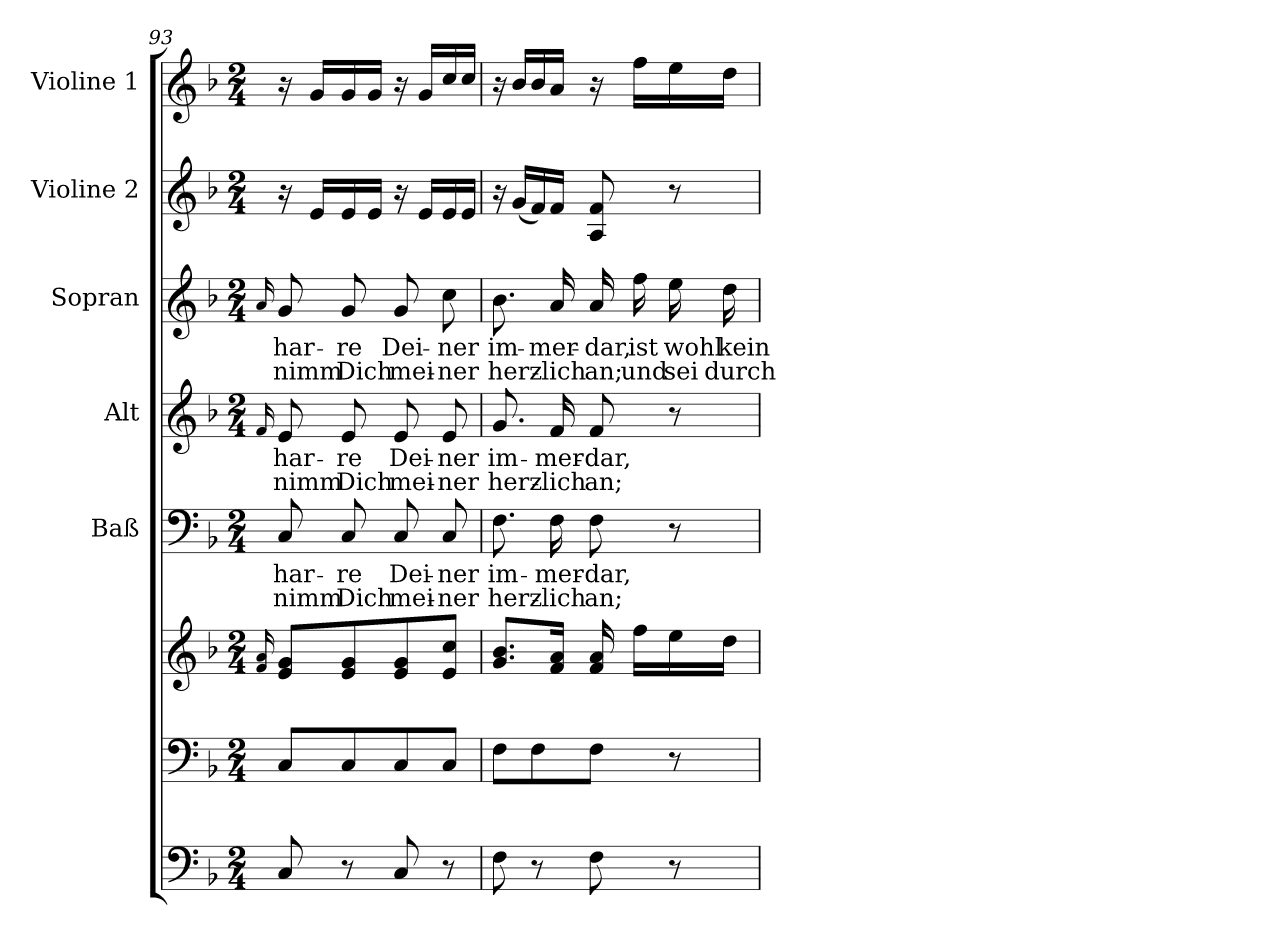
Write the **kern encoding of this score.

**kern	**kern	**kern	**kern	**text	**text	**kern	**text	**text	**kern	**text	**text	**kern	**kern
*part7	*part6	*part6	*part5	*part5	*part5	*part4	*part4	*part4	*part3	*part3	*part3	*part2	*part1
*staff8	*staff7	*staff6	*staff5	*staff5	*staff5	*staff4	*staff4	*staff4	*staff3	*staff3	*staff3	*staff2	*staff1
*	*	*	*I"Baß	*	*	*I"Alt	*	*	*I"Sopran	*	*	*I"Violine 2	*I"Violine 1
*	*	*	*	*	*	*	*	*	*	*	*	*I'Vln	*I'Vln
*clefF4	*clefF4	*clefG2	*clefF4	*	*	*clefG2	*	*	*clefG2	*	*	*clefG2	*clefG2
*ITrd7c12	*	*	*	*	*	*	*	*	*	*	*	*	*
*k[b-]	*k[b-]	*k[b-]	*k[b-]	*	*	*k[b-]	*	*	*k[b-]	*	*	*k[b-]	*k[b-]
*F:	*F:	*F:	*F:	*	*	*F:	*	*	*F:	*	*	*F:	*F:
*M2/4	*M2/4	*M2/4	*M2/4	*	*	*M2/4	*	*	*M2/4	*	*	*M2/4	*M2/4
=93	=93	=93	=93	=93	=93	=93	=93	=93	=93	=93	=93	=93	=93
.	.	16qqf/ 16qqa/	.	.	.	16qqf/	.	.	16qqa/	.	.	.	.
!	!	!	!	!LO:LY:b	!LO:LY:b	!	!LO:LY:b	!LO:LY:b	!	!LO:LY:b	!LO:LY:b	!	!
8CC/	8C/L	8e/ 8g/L	8C/	har-	nimm	8e/	har-	nimm	8g/	har-	nimm	16r	16r
.	.	.	.	.	.	.	.	.	.	.	.	16e/LL	16g/LL
!	!	!	!	!LO:LY:b	!LO:LY:b	!	!LO:LY:b	!LO:LY:b	!	!LO:LY:b	!LO:LY:b	!	!
8r	8C/	8e/ 8g/	8C/	-re	Dich	8e/	-re	Dich	8g/	-re	Dich	16e/	16g/
.	.	.	.	.	.	.	.	.	.	.	.	16e/JJ	16g/JJ
!	!	!	!	!LO:LY:b	!LO:LY:b	!	!LO:LY:b	!LO:LY:b	!	!LO:LY:b	!LO:LY:b	!	!
8CC/	8C/	8e/ 8g/	8C/	Dei-	mei-	8e/	Dei-	mei-	8g/	Dei-	mei-	16r	16r
.	.	.	.	.	.	.	.	.	.	.	.	16e/LL	16g/LL
!	!	!	!	!LO:LY:b	!LO:LY:b	!	!LO:LY:b	!LO:LY:b	!	!LO:LY:b	!LO:LY:b	!	!
8r	8C/J	8e/ 8cc/J	8C/	-ner	-ner	8e/	-ner	-ner	8cc\	-ner	-ner	16e/	16cc/
.	.	.	.	.	.	.	.	.	.	.	.	16e/JJ	16cc/JJ
=94	=94	=94	=94	=94	=94	=94	=94	=94	=94	=94	=94	=94	=94
!	!	!	!	!LO:LY:b	!LO:LY:b	!	!LO:LY:b	!LO:LY:b	!	!LO:LY:b	!LO:LY:b	!	!
8FF\	8F\L	8.g/ 8.b-/L	8.F\	im-	herz-	8.g/	im-	herz-	8.b-\	im-	herz-	16r	16r
.	.	.	.	.	.	.	.	.	.	.	.	(<16g/LL	16b-/LL
8r	8F\	.	.	.	.	.	.	.	.	.	.	16f/)	16b-/
!	!	!	!	!LO:LY:b	!LO:LY:b	!	!LO:LY:b	!LO:LY:b	!	!LO:LY:b	!LO:LY:b	!	!
.	.	16f/ 16a/Jk	16F\	-mer-	-lich	16f/	-mer-	-lich	16a/	-mer-	-lich	16f/JJ	16a/JJ
!	!	!	!	!LO:LY:b	!LO:LY:b	!	!LO:LY:b	!LO:LY:b	!	!LO:LY:b	!LO:LY:b	!	!
8FF\	8F\J	16f/ 16a/	8F\	-dar,	an;	8f/	-dar,	an;	16a/	-dar,	an;	8A/ 8f/	16r
!	!	!	!	!	!	!	!	!	!	!LO:LY:b	!LO:LY:b	!	!
.	.	16ff\LL	.	.	.	.	.	.	16ff\	ist	und	.	16ff\LL
!	!	!	!	!	!	!	!	!	!	!LO:LY:b	!LO:LY:b	!	!
8r	8r	16ee\	8r	.	.	8r	.	.	16ee\	wohl	sei	8r	16ee\
!	!	!	!	!	!	!	!	!	!	!LO:LY:b	!LO:LY:b	!	!
.	.	16dd\JJ	.	.	.	.	.	.	16dd\	kein	durch	.	16dd\JJ
=	=	=	=	=	=	=	=	=	=	=	=	=	=
*-	*-	*-	*-	*-	*-	*-	*-	*-	*-	*-	*-	*-	*-
